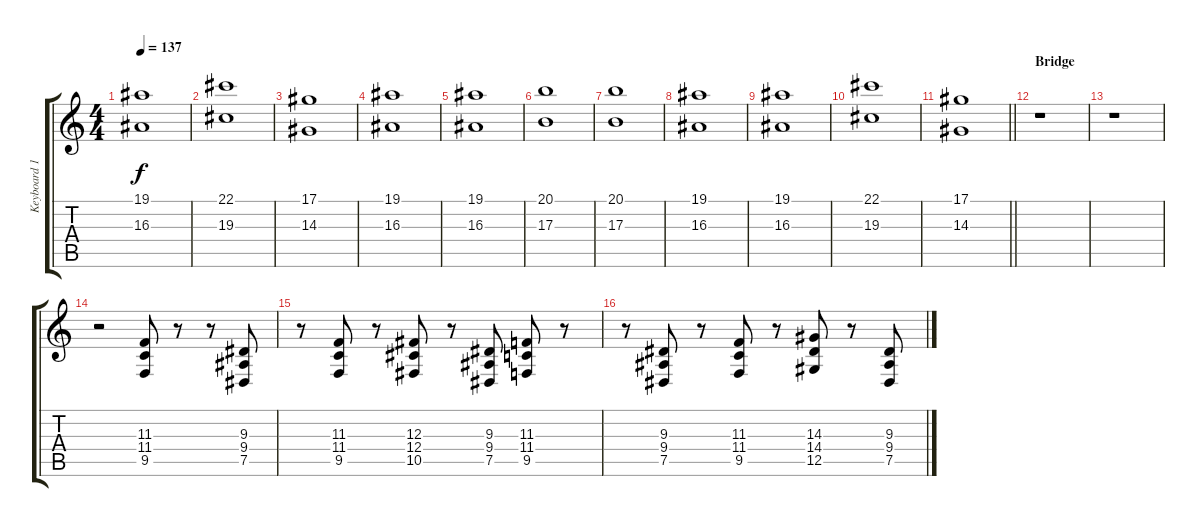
\track ("Keyboard 1" "Keyboard 1") {instrument stringensemble1}
\staff {score tabs}
\tuning (Eb4 Bb3 Gb3 Db3 Ab2 Eb2) {hide}
\ts (4 4)
\tempo 137
\clef g2
\ks c
(19.1 16.3).1{dy f} |
(22.1 19.3).1 |
(17.1 14.3).1 |
(19.1 16.3).1 |
(19.1 16.3).1 |
(20.1 17.3).1 |
(20.1 17.3).1 |
(19.1 16.3).1 |
(19.1 16.3).1 |
(22.1 19.3).1 |
\barLineRight lightlight
(17.1 14.3).1 |
\section ("" "Bridge")
r.1 |
r.1 |
r.2{instrument choiraahs} (11.3 11.4 9.5).8 r.8 r.8 (9.3 9.4 7.5).8 |
r.8 (11.3 11.4 9.5).8 r.8 (12.3 12.4 10.5).8 r.8 (9.3 9.4 7.5).8 (11.3 11.4 9.5).8 r.8 |
r.8 (9.3 9.4 7.5).8 r.8 (11.3 11.4 9.5).8 r.8 (14.3 14.4 12.5).8 r.8 (9.3 9.4 7.5).8
